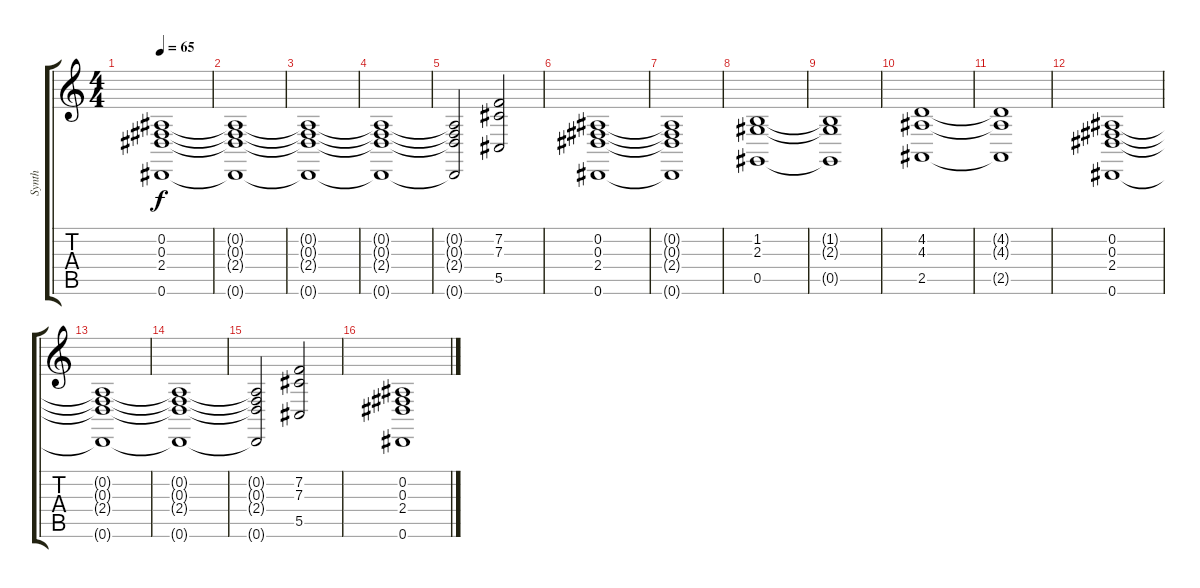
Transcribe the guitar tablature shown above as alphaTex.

\track ("Synth" "Synth") {instrument stringensemble1}
\staff {score tabs}
\tuning (Eb4 Bb3 Gb3 Db3 Ab2 Eb2) {hide}
\ts (4 4)
\tempo 65
\clef g2
\ks c
(0.2 0.3 2.4 0.6).1{dy f instrument stringensemble1} |
(0.2{t} 0.3{t} 2.4{t} 0.6{t}).1 |
(0.2{t} 0.3{t} 2.4{t} 0.6{t}).1 |
(0.2{t} 0.3{t} 2.4{t} 0.6{t}).1 |
(0.2{t} 0.3{t} 2.4{t} 0.6{t}).2 (7.2 7.3 5.5).2 |
(0.2 0.3 2.4 0.6).1 |
(0.2{t} 0.3{t} 2.4{t} 0.6{t}).1 |
(1.2 2.3 0.5).1 |
(1.2{t} 2.3{t} 0.5{t}).1 |
(4.2 4.3 2.5).1 |
(4.2{t} 4.3{t} 2.5{t}).1 |
(0.2 0.3 2.4 0.6).1 |
(0.2{t} 0.3{t} 2.4{t} 0.6{t}).1 |
(0.2{t} 0.3{t} 2.4{t} 0.6{t}).1 |
(0.2{t} 0.3{t} 2.4{t} 0.6{t}).2 (7.2 7.3 5.5).2 |
(0.2 0.3 2.4 0.6).1
